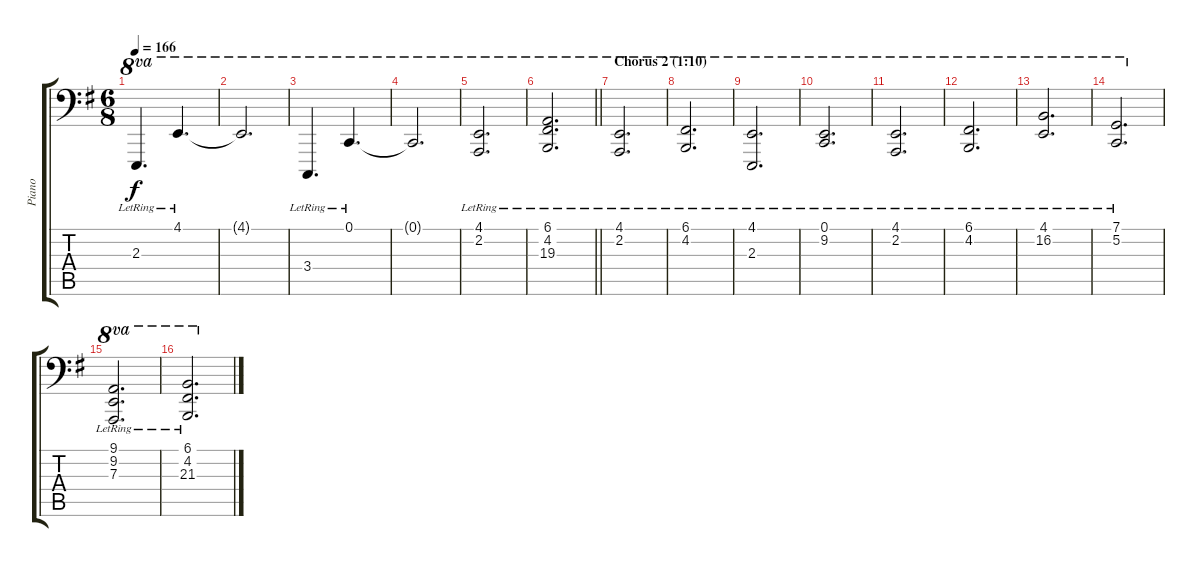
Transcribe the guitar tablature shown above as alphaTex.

\track ("Piano" "Piano") {instrument acousticgrandpiano}
\staff {score tabs}
\tuning (C3 G2 D2 A1 E1 B0) {hide}
\ts (6 8)
\tempo 166
\clef f4
\ks g
2.3{lr}.4{d ot 8va dy f} 4.1{lr}.4{d ot 8va} |
4.1{t}.2{d ot 8va} |
3.4{lr}.4{d ot 8va} 0.1{lr}.4{d ot 8va} |
0.1{t}.2{d ot 8va} |
(4.1{lr} 2.2{lr}).2{d ot 8va} |
\barLineRight lightlight
(6.1{lr} 4.2{lr} 19.3{lr}).2{d ot 8va} |
\section ("" "Chorus 2 (1:10)")
(4.1{lr} 2.2{lr}).2{d ot 8va} |
(6.1{lr} 4.2{lr}).2{d ot 8va} |
(4.1{lr} 2.3{lr}).2{d ot 8va} |
(0.1{lr} 9.2{lr}).2{d ot 8va} |
(4.1{lr} 2.2{lr}).2{d ot 8va} |
(6.1{lr} 4.2{lr}).2{d ot 8va} |
(4.1{lr} 16.2{lr}).2{d ot 8va} |
(7.1{lr} 5.2{lr}).2{d ot 8va} |
(9.1{lr} 9.2{lr} 7.3{lr}).2{d ot 8va} |
(6.1{lr} 4.2{lr} 21.3{lr}).2{d ot 8va}
